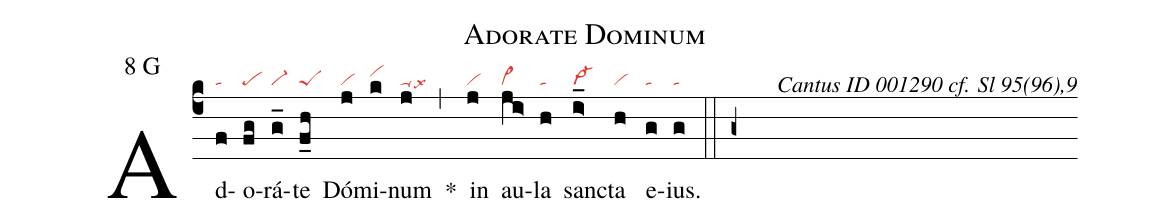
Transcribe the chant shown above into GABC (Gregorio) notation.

name: Adorate Dominum;
mode: 8;
mode-differentia: G;
commentary: Cantus ID 001290 cf. Sl 95(96),9;
nabc-lines: 1;
%%
(c4)

Ad(f|ta)o(fg|pe)rá(g_|vi-)te(f_h|peS) Dó(j|vi)mi(k|vihi)num(j|ta-lsx6) *(,) in(j|vi) au(ji>|vi>)la(h|ta) sanc(i>_|vi>-)ta(h|vi) e(g|ta)ius.(g|ta) (::g+)
